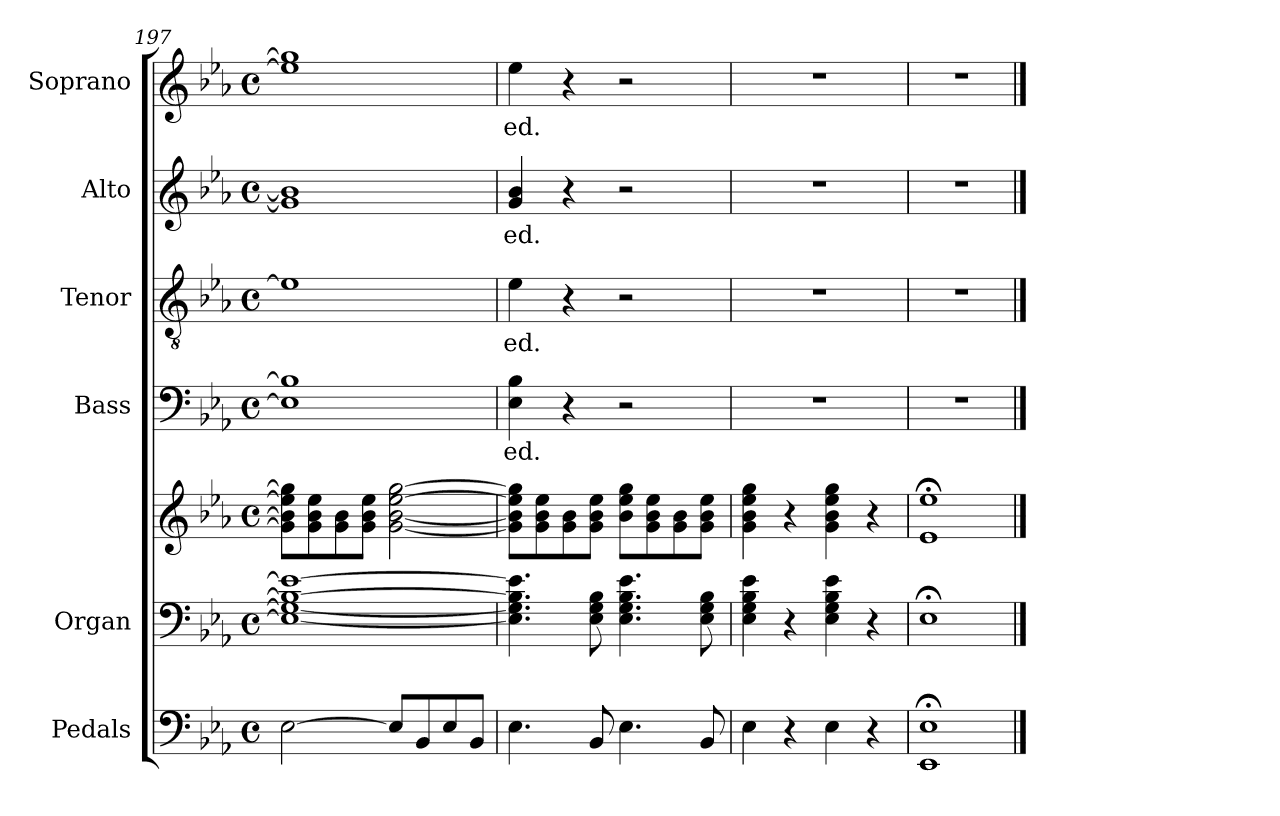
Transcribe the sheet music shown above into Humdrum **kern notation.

**kern	**kern	**kern	**kern	**text	**kern	**text	**kern	**text	**kern	**text
*part6	*part5	*part5	*part4	*part4	*part3	*part3	*part2	*part2	*part1	*part1
*staff7	*staff6	*staff5	*staff4	*staff4	*staff3	*staff3	*staff2	*staff2	*staff1	*staff1
*I"Pedals	*I"Organ	*	*I"Bass	*	*I"Tenor	*	*I"Alto	*	*I"Soprano	*
*I'Ped.	*I'Org.	*	*I'B.	*	*I'T.	*	*I'A.	*	*I'S.	*
*clefF4	*clefF4	*clefG2	*clefF4	*	*clefGv2	*	*clefG2	*	*clefG2	*
*	*	*	*	*	*ITrd7c12	*	*	*	*	*
*k[b-e-a-]	*k[b-e-a-]	*k[b-e-a-]	*k[b-e-a-]	*	*k[b-e-a-]	*	*k[b-e-a-]	*	*k[b-e-a-]	*
*E-:	*E-:	*E-:	*E-:	*	*E-:	*	*E-:	*	*E-:	*
*M4/4	*M4/4	*M4/4	*M4/4	*	*M4/4	*	*M4/4	*	*M4/4	*
*met(c)	*met(c)	*met(c)	*met(c)	*	*met(c)	*	*met(c)	*	*met(c)	*
=197	=197	=197	=197	=197	=197	=197	=197	=197	=197	=197
[2E-i\	1E-i_ 1Gi_ 1B-i_ 1e-i_	8gi\] 8b-i] 8ee-i] 8ggi]L	1E-i] 1B-i]	.	1E-i]	.	1gi] 1b-i]	.	1ee-i] 1ggi]	.
.	.	8gi\ 8b-i 8ee-i	.	.	.	.	.	.	.	.
.	.	8gi\ 8b-i	.	.	.	.	.	.	.	.
.	.	8gi\ 8b-i 8ee-iJ	.	.	.	.	.	.	.	.
8E-i/L]	.	[2gi\ [2b-i [2ee-i [2ggi	.	.	.	.	.	.	.	.
8BB-i/	.	.	.	.	.	.	.	.	.	.
8E-i/	.	.	.	.	.	.	.	.	.	.
8BB-i/J	.	.	.	.	.	.	.	.	.	.
=198	=198	=198	=198	=198	=198	=198	=198	=198	=198	=198
!	!	!	!	!LO:LY:b:color=#000000	!	!	!	!	!	!
!	!	!	!	!	!	!LO:LY:b:color=#000000	!	!	!	!
!	!	!	!	!	!	!	!	!LO:LY:b:color=#000000	!	!
!	!	!	!	!	!	!	!	!	!	!LO:LY:b:color=#000000
4.E-i\	4.E-i\] 4.Gi] 4.B-i] 4.e-i]	8gi\] 8b-i] 8ee-i] 8ggi]L	4E-i\ 4B-i	-ed.	4E-i\	-ed.	4gi/ 4b-i	-ed.	4ee-i\	-ed.
.	.	8gi\ 8b-i 8ee-i	.	.	.	.	.	.	.	.
.	.	8gi\ 8b-i	4r	.	4r	.	4r	.	4r	.
8BB-i/	8E-i\ 8Gi 8B-i	8gi\ 8b-i 8ee-iJ	.	.	.	.	.	.	.	.
4.E-i\	4.E-i\ 4.Gi 4.B-i 4.e-i	8b-i\ 8ee-i 8ggiL	2r	.	2r	.	2r	.	2r	.
.	.	8gi\ 8b-i 8ee-i	.	.	.	.	.	.	.	.
.	.	8gi\ 8b-i	.	.	.	.	.	.	.	.
8BB-i/	8E-i\ 8Gi 8B-i	8gi\ 8b-i 8ee-iJ	.	.	.	.	.	.	.	.
=199	=199	=199	=199	=199	=199	=199	=199	=199	=199	=199
4E-i\	4E-i\ 4Gi 4B-i 4e-i	4gi\ 4b-i 4ee-i 4ggi	1r	.	1r	.	1r	.	1r	.
4r	4r	4r	.	.	.	.	.	.	.	.
4E-i\	4E-i\ 4Gi 4B-i 4e-i	4gi\ 4b-i 4ee-i 4ggi	.	.	.	.	.	.	.	.
4r	4r	4r	.	.	.	.	.	.	.	.
=200	=200	=200	=200	=200	=200	=200	=200	=200	=200	=200
1EE-i; 1E-i;	1E-;i	1e-i; 1ee-i;	1r	.	1r	.	1r	.	1r	.
==	==	==	==	==	==	==	==	==	==	==
*-	*-	*-	*-	*-	*-	*-	*-	*-	*-	*-
